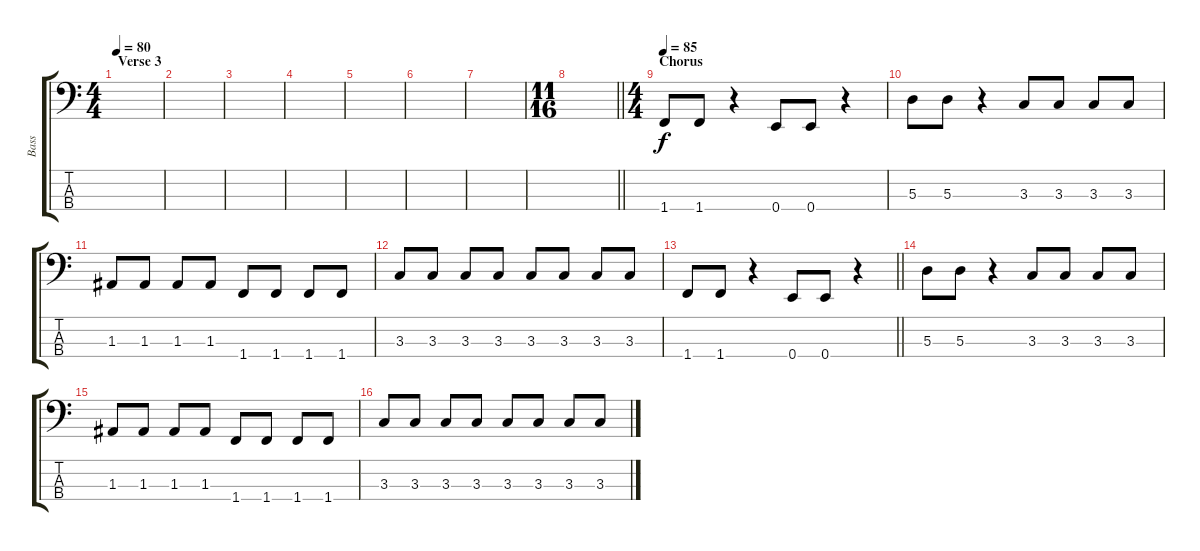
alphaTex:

\track ("Bass" "Bass") {instrument electricbassfinger}
\staff {score tabs}
\tuning (G2 D2 A1 E1) {hide}
\ts (4 4)
\section ("" "Verse 3")
\tempo 80
\clef f4
\ks c
|
|
|
|
|
|
|
\ts (11 16)
\barLineRight lightlight
|
\ts (4 4)
\section ("" "Chorus")
\tempo 85
1.4.8 1.4.8 r.4 0.4.8 0.4.8 r.4 |
5.3.8 5.3.8 r.4 3.3.8 3.3.8 3.3.8 3.3.8 |
1.3.8 1.3.8 1.3.8 1.3.8 1.4.8 1.4.8 1.4.8 1.4.8 |
3.3.8 3.3.8 3.3.8 3.3.8 3.3.8 3.3.8 3.3.8 3.3.8 |
\barLineRight lightlight
1.4.8 1.4.8 r.4 0.4.8 0.4.8 r.4 |
5.3.8 5.3.8 r.4 3.3.8 3.3.8 3.3.8 3.3.8 |
1.3.8 1.3.8 1.3.8 1.3.8 1.4.8 1.4.8 1.4.8 1.4.8 |
3.3.8 3.3.8 3.3.8 3.3.8 3.3.8 3.3.8 3.3.8 3.3.8
